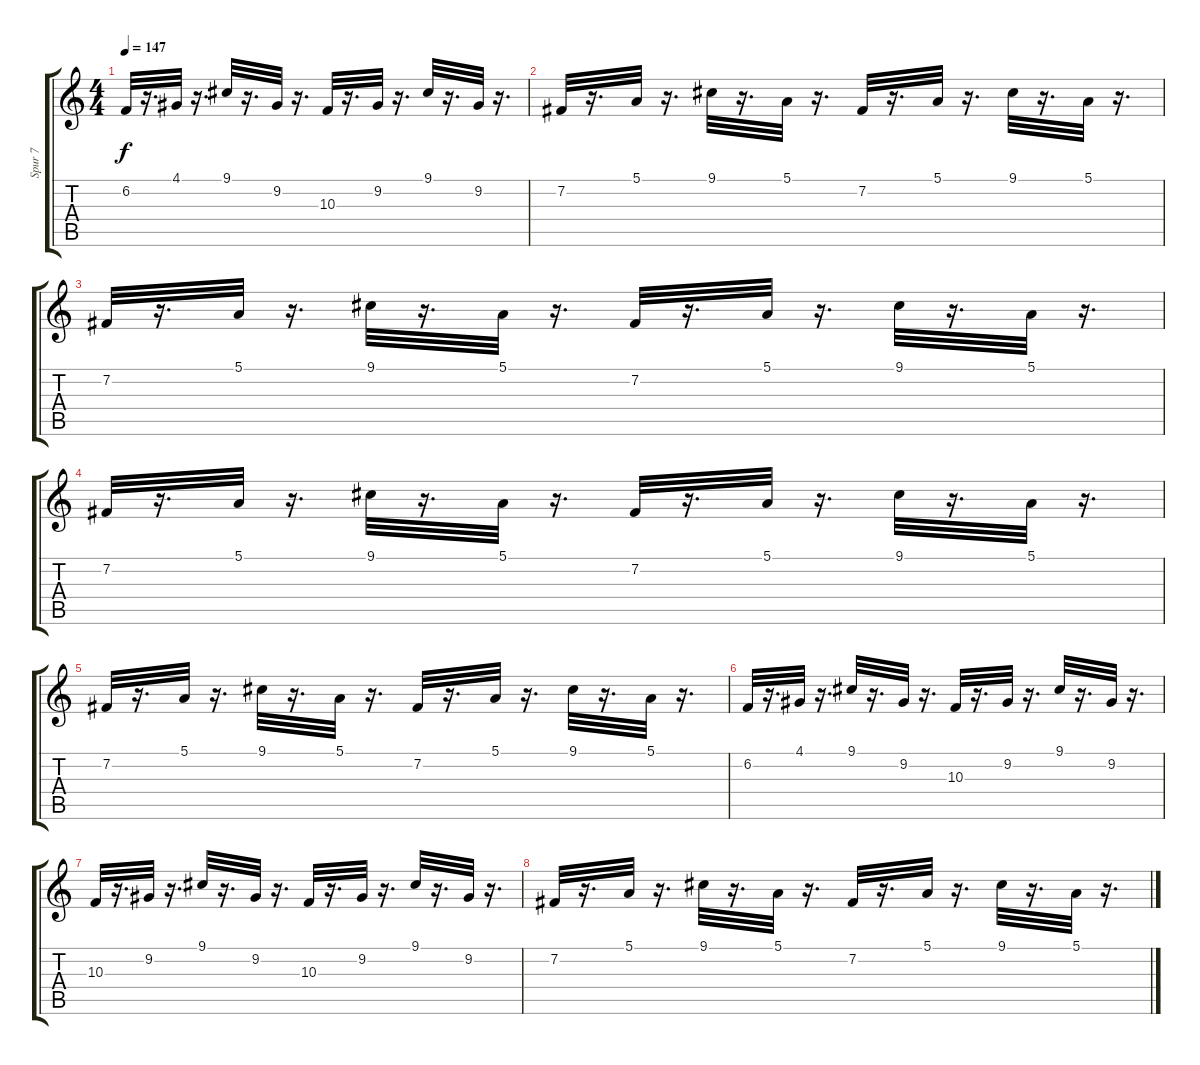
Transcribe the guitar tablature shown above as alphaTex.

\track ("Spur 7" "Spur 7") {instrument pizzicatostrings}
\staff {score tabs}
\tuning (E4 B3 G3 D3 A2 E2) {hide}
\ts (4 4)
\tempo 147
\clef g2
\ks c
6.2.32{dy f} r.16{d} 4.1.32 r.16{d} 9.1.32 r.16{d} 9.2.32 r.16{d} 10.3.32 r.16{d} 9.2.32 r.16{d} 9.1.32 r.16{d} 9.2.32 r.16{d} |
7.2.32 r.16{d} 5.1.32 r.16{d} 9.1.32 r.16{d} 5.1.32 r.16{d} 7.2.32 r.16{d} 5.1.32 r.16{d} 9.1.32 r.16{d} 5.1.32 r.16{d} |
7.2.32 r.16{d} 5.1.32 r.16{d} 9.1.32 r.16{d} 5.1.32 r.16{d} 7.2.32 r.16{d} 5.1.32 r.16{d} 9.1.32 r.16{d} 5.1.32 r.16{d} |
7.2.32 r.16{d} 5.1.32 r.16{d} 9.1.32 r.16{d} 5.1.32 r.16{d} 7.2.32 r.16{d} 5.1.32 r.16{d} 9.1.32 r.16{d} 5.1.32 r.16{d} |
7.2.32 r.16{d} 5.1.32 r.16{d} 9.1.32 r.16{d} 5.1.32 r.16{d} 7.2.32 r.16{d} 5.1.32 r.16{d} 9.1.32 r.16{d} 5.1.32 r.16{d} |
6.2.32 r.16{d} 4.1.32 r.16{d} 9.1.32 r.16{d} 9.2.32 r.16{d} 10.3.32 r.16{d} 9.2.32 r.16{d} 9.1.32 r.16{d} 9.2.32 r.16{d} |
10.3.32 r.16{d} 9.2.32 r.16{d} 9.1.32 r.16{d} 9.2.32 r.16{d} 10.3.32 r.16{d} 9.2.32 r.16{d} 9.1.32 r.16{d} 9.2.32 r.16{d} |
7.2.32 r.16{d} 5.1.32 r.16{d} 9.1.32 r.16{d} 5.1.32 r.16{d} 7.2.32 r.16{d} 5.1.32 r.16{d} 9.1.32 r.16{d} 5.1.32 r.16{d}
